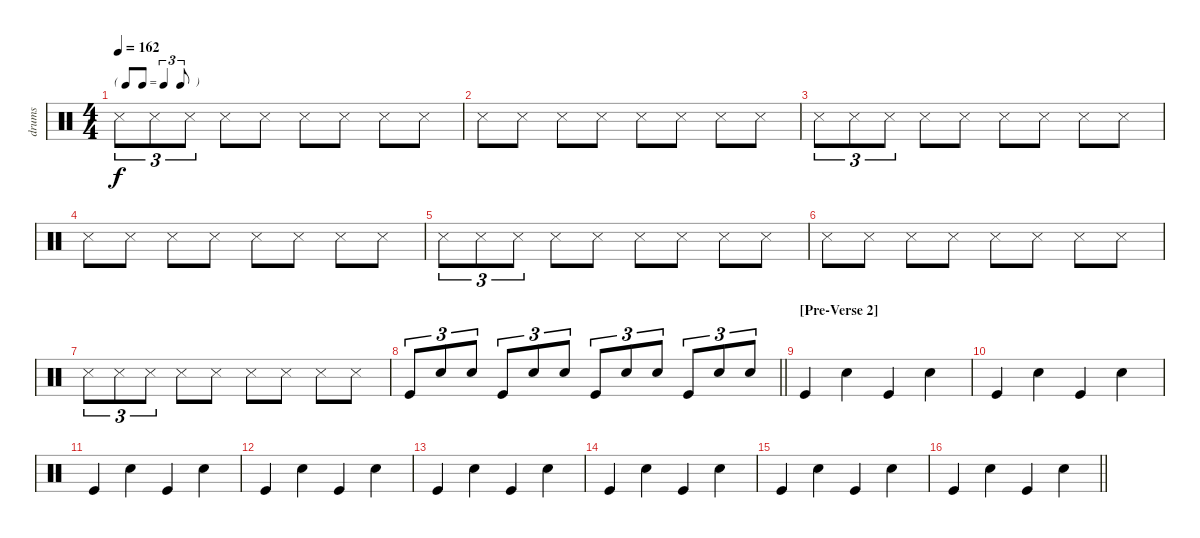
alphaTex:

\track ("drums" "drums") {instrument percussion}
\staff {score}
\articulation defaults
\ts (4 4)
\tf triplet8th
\tempo 162
\clef neutral
\ks c "Snare (side stick) 3".8{tu (3 2) dy f} "Snare (side stick) 3".8{tu (3 2)} "Snare (side stick) 3".8{tu (3 2)} "Snare (side stick) 3".8 "Snare (side stick) 3".8 "Snare (side stick) 3".8 "Snare (side stick) 3".8 "Snare (side stick) 3".8 "Snare (side stick) 3".8
|
"Snare (side stick) 3".8 "Snare (side stick) 3".8 "Snare (side stick) 3".8 "Snare (side stick) 3".8 "Snare (side stick) 3".8 "Snare (side stick) 3".8 "Snare (side stick) 3".8 "Snare (side stick) 3".8 |
"Snare (side stick) 3".8{tu (3 2)} "Snare (side stick) 3".8{tu (3 2)} "Snare (side stick) 3".8{tu (3 2)} "Snare (side stick) 3".8 "Snare (side stick) 3".8 "Snare (side stick) 3".8 "Snare (side stick) 3".8 "Snare (side stick) 3".8 "Snare (side stick) 3".8 |
"Snare (side stick) 3".8 "Snare (side stick) 3".8 "Snare (side stick) 3".8 "Snare (side stick) 3".8 "Snare (side stick) 3".8 "Snare (side stick) 3".8 "Snare (side stick) 3".8 "Snare (side stick) 3".8 |
"Snare (side stick) 3".8{tu (3 2)} "Snare (side stick) 3".8{tu (3 2)} "Snare (side stick) 3".8{tu (3 2)} "Snare (side stick) 3".8 "Snare (side stick) 3".8 "Snare (side stick) 3".8 "Snare (side stick) 3".8 "Snare (side stick) 3".8 "Snare (side stick) 3".8 |
"Snare (side stick) 3".8 "Snare (side stick) 3".8 "Snare (side stick) 3".8 "Snare (side stick) 3".8 "Snare (side stick) 3".8 "Snare (side stick) 3".8 "Snare (side stick) 3".8 "Snare (side stick) 3".8 |
"Snare (side stick) 3".8{tu (3 2)} "Snare (side stick) 3".8{tu (3 2)} "Snare (side stick) 3".8{tu (3 2)} "Snare (side stick) 3".8 "Snare (side stick) 3".8 "Snare (side stick) 3".8 "Snare (side stick) 3".8 "Snare (side stick) 3".8 "Snare (side stick) 3".8 |
\barLineRight lightlight "Kick (hit)".8{tu (3 2)} "Snare (hit) 2".8{tu (3 2)} "Snare (hit) 2".8{tu (3 2)} "Kick (hit)".8{tu (3 2)} "Snare (hit) 2".8{tu (3 2)} "Snare (hit) 2".8{tu (3 2)} "Kick (hit)".8{tu (3 2)} "Snare (hit) 2".8{tu (3 2)} "Snare (hit) 2".8{tu (3 2)} "Kick (hit)".8{tu (3 2)} "Snare (hit) 2".8{tu (3 2)} "Snare (hit) 2".8{tu (3 2)}
|
\section ("" "[Pre-Verse 2]")
"Kick (hit)".4 "Snare (hit) 2".4 "Kick (hit)".4 "Snare (hit) 2".4 |
"Kick (hit)".4 "Snare (hit) 2".4 "Kick (hit)".4 "Snare (hit) 2".4 |
"Kick (hit)".4 "Snare (hit) 2".4 "Kick (hit)".4 "Snare (hit) 2".4 |
"Kick (hit)".4 "Snare (hit) 2".4 "Kick (hit)".4 "Snare (hit) 2".4 |
"Kick (hit)".4 "Snare (hit) 2".4 "Kick (hit)".4 "Snare (hit) 2".4 |
"Kick (hit)".4 "Snare (hit) 2".4 "Kick (hit)".4 "Snare (hit) 2".4 |
"Kick (hit)".4 "Snare (hit) 2".4 "Kick (hit)".4 "Snare (hit) 2".4 |
\barLineRight lightlight "Kick (hit)".4 "Snare (hit) 2".4 "Kick (hit)".4 "Snare (hit) 2".4
